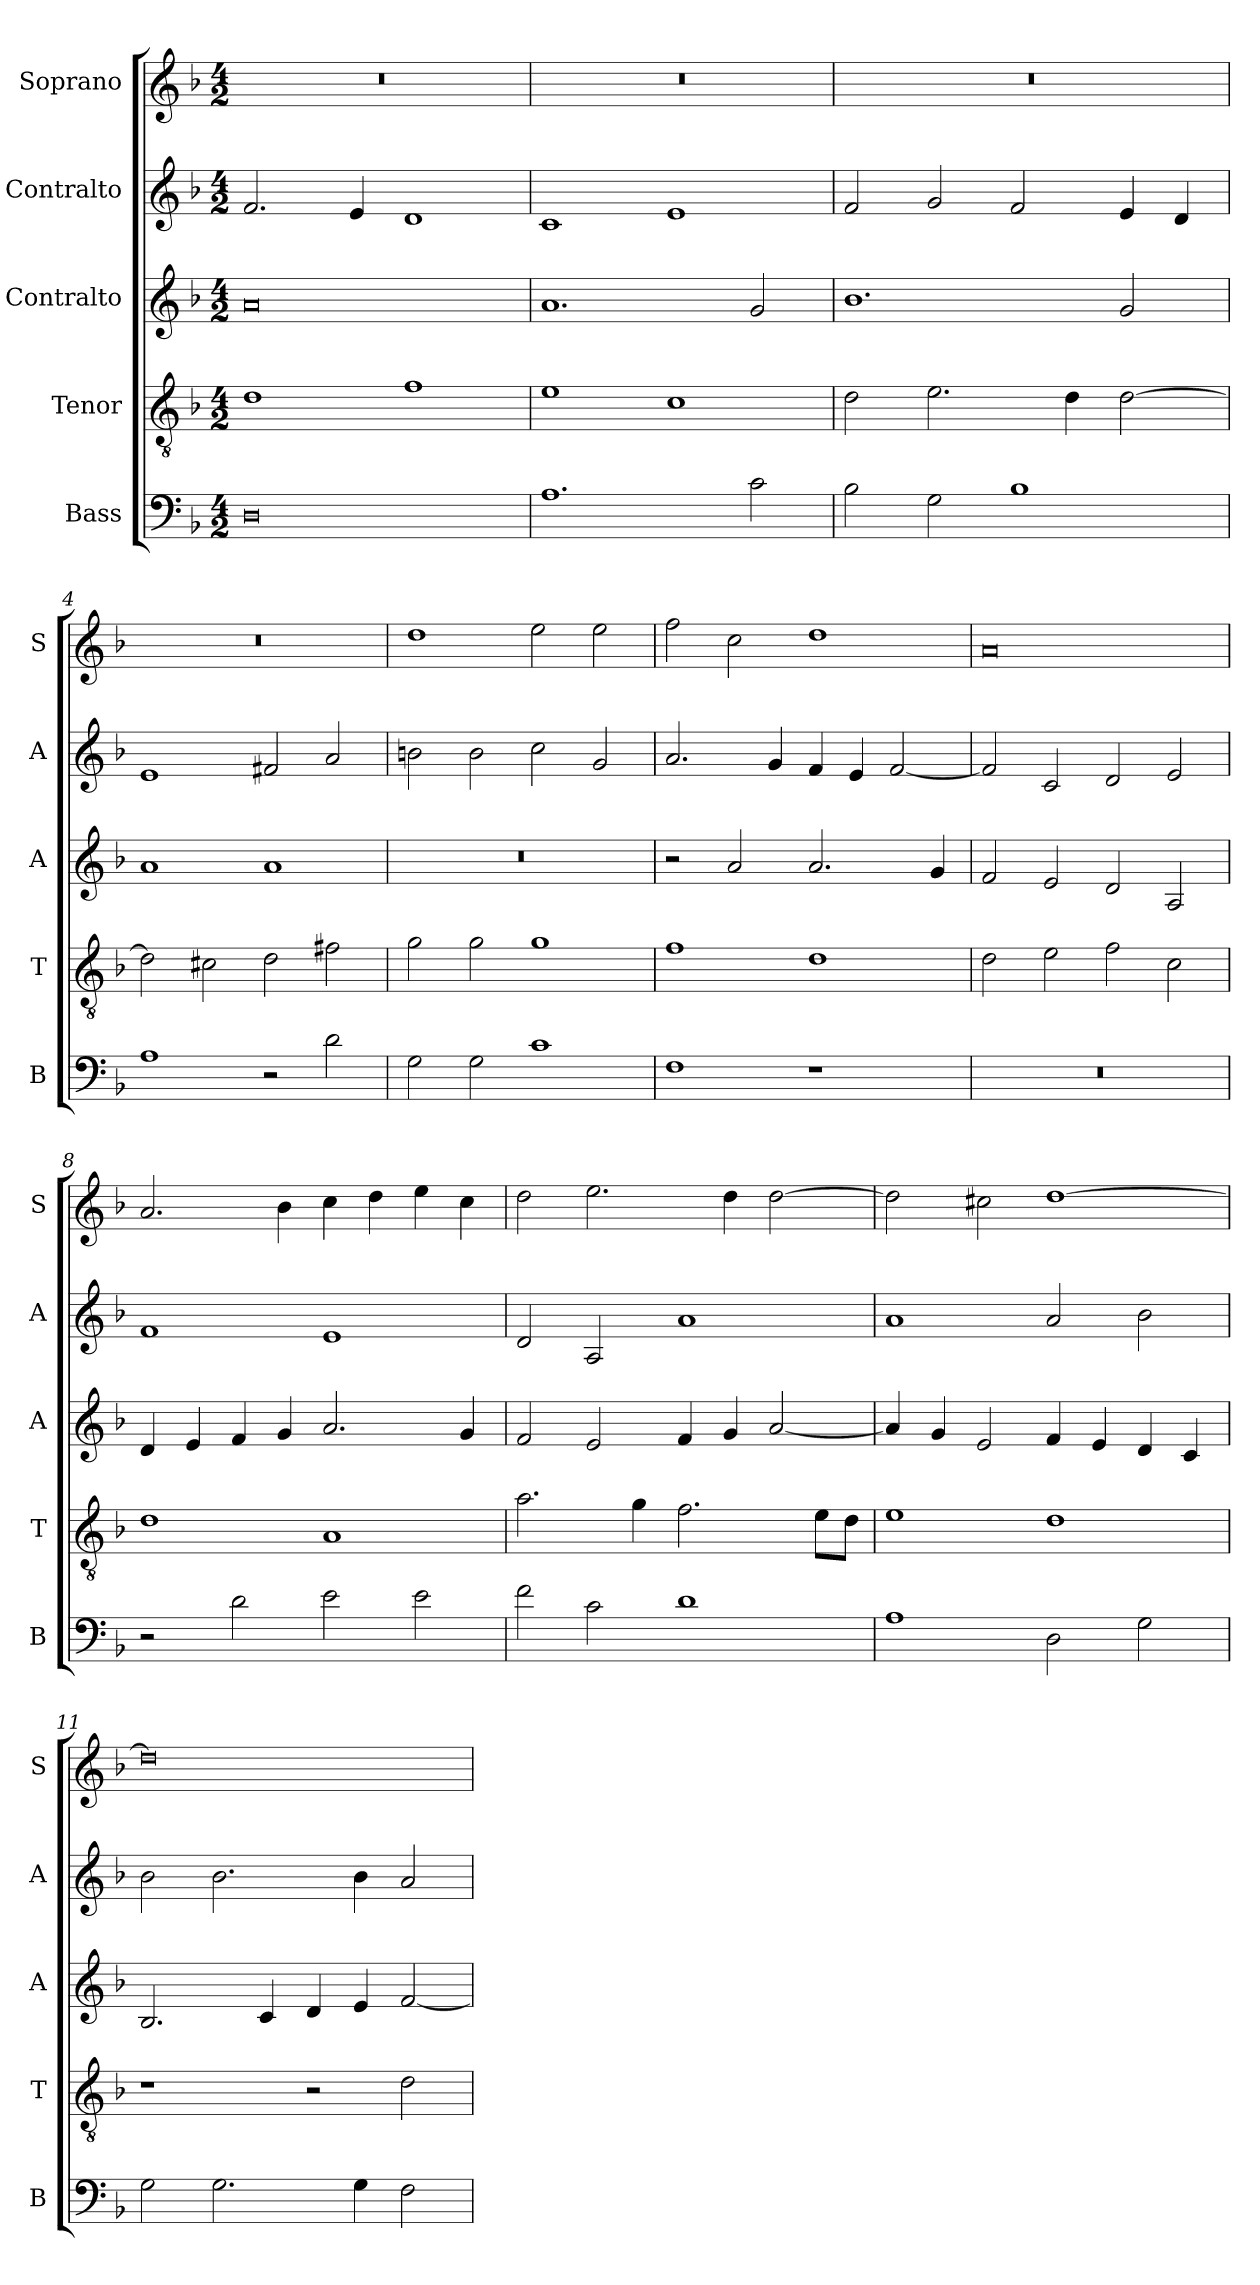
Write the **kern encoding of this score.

**kern	**kern	**kern	**kern	**kern
*part5	*part4	*part3	*part2	*part1
*staff5	*staff4	*staff3	*staff2	*staff1
*I"Bass	*I"Tenor	*I"Contralto	*I"Contralto	*I"Soprano
*I'B	*I'T	*I'A	*I'A	*I'S
*clefF4	*clefGv2	*clefG2	*clefG2	*clefG2
*k[b-]	*k[b-]	*k[b-]	*k[b-]	*k[b-]
*G:dor	*G:dor	*G:dor	*G:dor	*G:dor
*M4/2	*M4/2	*M4/2	*M4/2	*M4/2
=1	=1	=1	=1	=1
0D	1d	0a	2.f	0r
.	.	.	4e	.
.	1f	.	1d	.
=2	=2	=2	=2	=2
1.A	1e	1.a	1c	0r
.	1c	.	1e	.
2c	.	2g	.	.
=3	=3	=3	=3	=3
2B-	2d	1.b-	2f	0r
2G	2.e	.	2g	.
1B-	.	.	2f	.
.	4d	.	.	.
.	[2d	2g	4e	.
.	.	.	4d	.
=4	=4	=4	=4	=4
1A	2d]	1a	1e	0r
.	2c#X	.	.	.
2r	2d	1a	2f#X	.
2d	2f#X	.	2a	.
=5	=5	=5	=5	=5
2G	2g	0r	2bn	1dd
2G	2g	.	2b	.
1c	1g	.	2cc	2ee
.	.	.	2g	2ee
=6	=6	=6	=6	=6
1F	1f	2r	2.a	2ff
.	.	2a	.	2cc
.	.	.	4g	.
1r	1d	2.a	4f	1dd
.	.	.	4e	.
.	.	.	[2f	.
.	.	4g	.	.
=7	=7	=7	=7	=7
0r	2d	2f	2f]	0a
.	2e	2e	2c	.
.	2f	2d	2d	.
.	2c	2A	2e	.
=8	=8	=8	=8	=8
2r	1d	4d	1f	2.a
.	.	4e	.	.
2d	.	4f	.	.
.	.	4g	.	4b-
2e	1A	2.a	1e	4cc
.	.	.	.	4dd
2e	.	.	.	4ee
.	.	4g	.	4cc
=9	=9	=9	=9	=9
2f	2.a	2f	2d	2dd
2c	.	2e	2A	2.ee
.	4g	.	.	.
1d	2.f	4f	1a	.
.	.	4g	.	4dd
.	.	[2a	.	[2dd
.	8e\L	.	.	.
.	8d\J	.	.	.
=10	=10	=10	=10	=10
1A	1e	4a]	1a	2dd]
.	.	4g	.	.
.	.	2e	.	2cc#X
2D	1d	4f	2a	[1dd
.	.	4e	.	.
2G	.	4d	2b-	.
.	.	4c	.	.
=11	=11	=11	=11	=11
2G	1r	2.B-	2b-	0dd]
2.G	.	.	2.b-	.
.	.	4c	.	.
.	2r	4d	.	.
4G	.	4e	4b-	.
2F	2d	[2f	2a	.
=	=	=	=	=
*-	*-	*-	*-	*-
